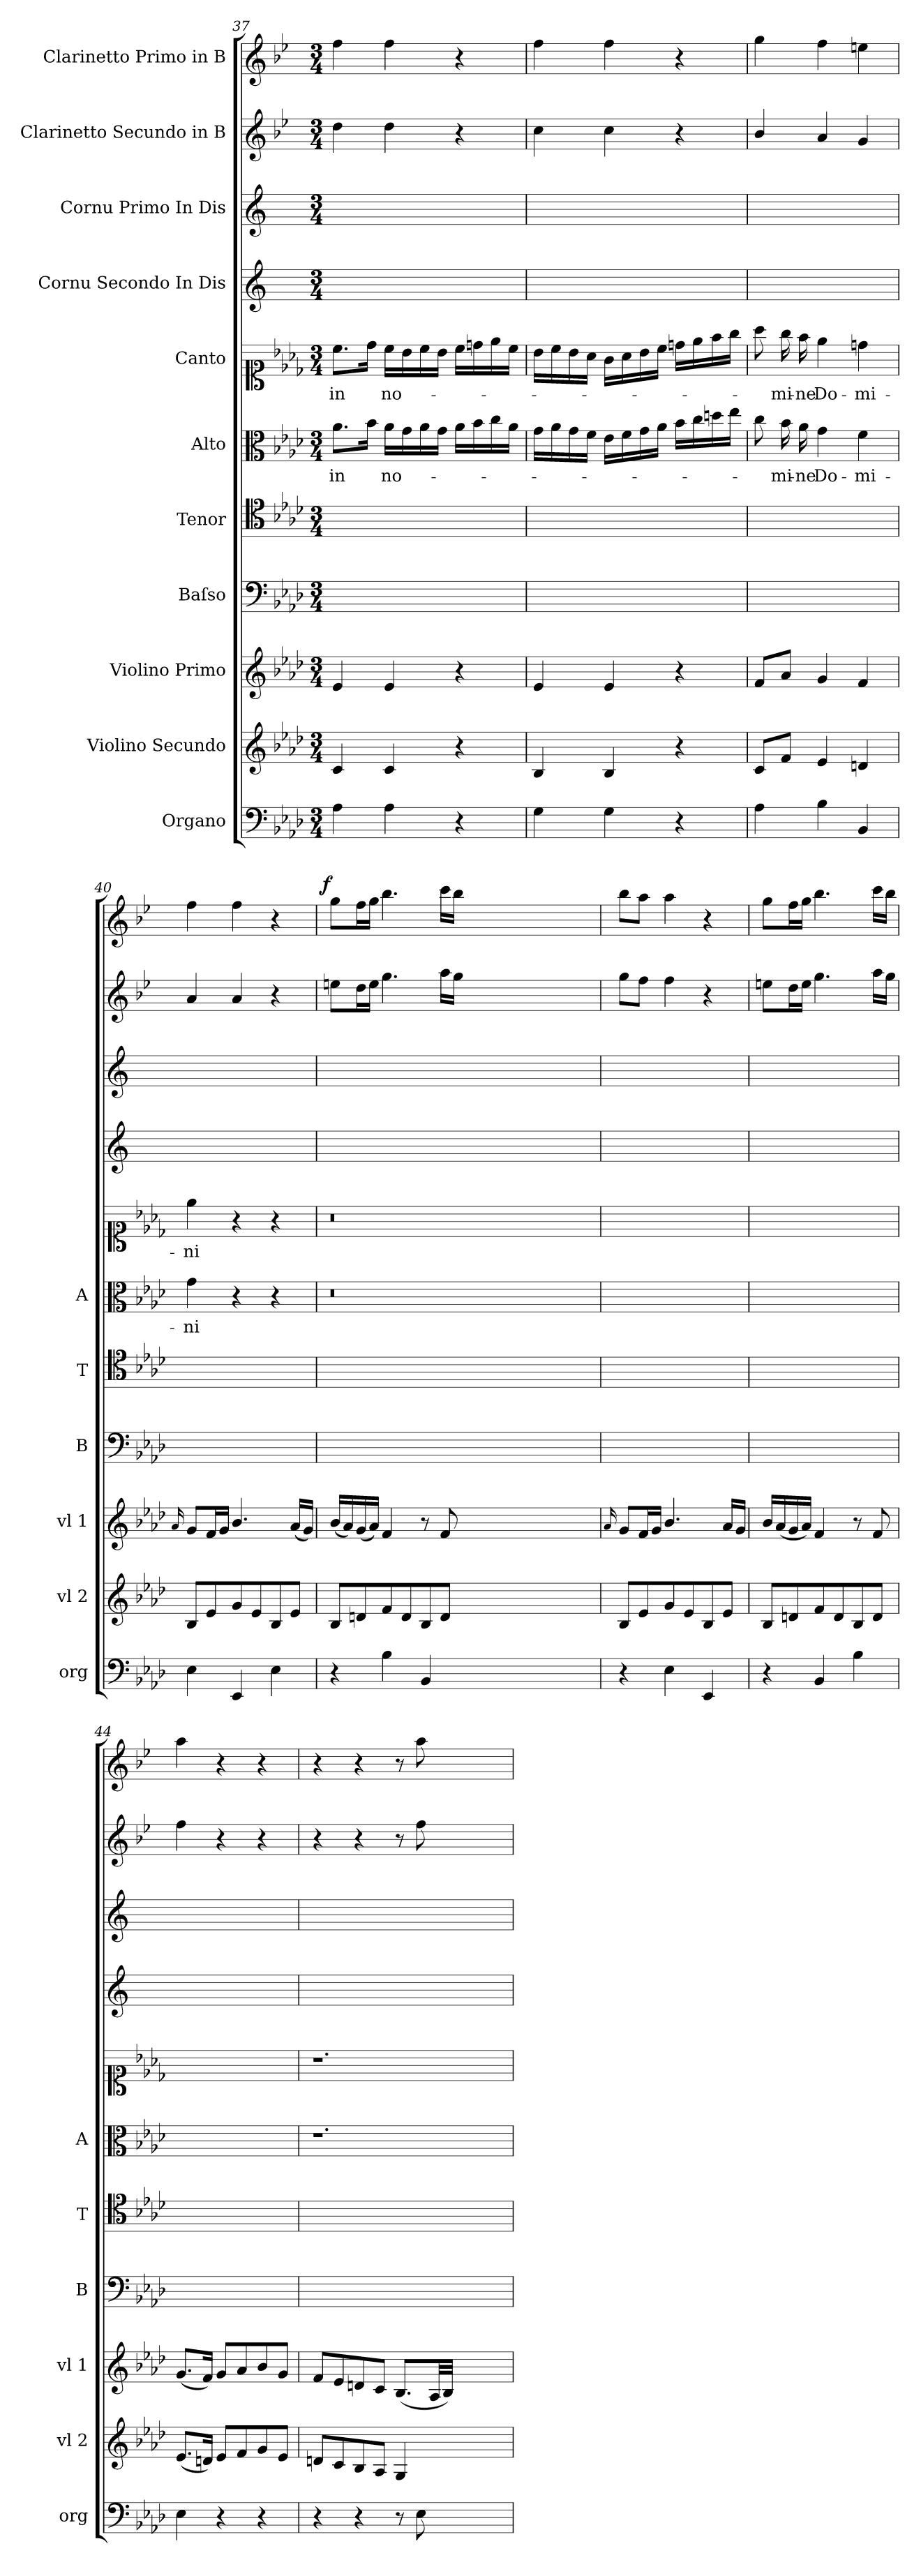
**kern	**dynam	**kern	**dynam	**kern	**dynam	**kern	**kern	**kern	**text	**kern	**text	**kern	**kern	**kern	**kern	**dynam
*part11	*part11	*part10	*part10	*part9	*part9	*part8	*part7	*part6	*part6	*part5	*part5	*part4	*part3	*part2	*part1	*part1
*staff11	*staff11	*staff10	*staff10	*staff9	*staff9	*staff8	*staff7	*staff6	*staff6	*staff5	*staff5	*staff4	*staff3	*staff2	*staff1	*staff1
*I"Organo	*	*I"Violino Secundo	*	*I"Violino Primo	*	*I"Baſso	*I"Tenor	*I"Alto	*	*I"Canto	*	*I"Cornu Secondo In Dis	*I"Cornu Primo In Dis	*I"Clarinetto Secundo in B	*I"Clarinetto Primo in B	*
*I'org	*	*I'vl 2	*	*I'vl 1	*	*I'B	*I'T	*I'A	*	*	*	*	*	*	*	*
*clefF4	*	*clefG2	*	*clefG2	*	*clefF4	*clefC4	*clefC3	*	*clefC1	*	*clefG2	*clefG2	*clefG2	*clefG2	*
*	*	*	*	*	*	*	*	*	*	*	*	*	*	*ITrd1c2	*ITrd1c2	*
*k[b-e-a-d-]	*	*k[b-e-a-d-]	*	*k[b-e-a-d-]	*	*k[b-e-a-d-]	*k[b-e-a-d-]	*k[b-e-a-d-]	*	*k[b-e-a-d-]	*	*	*	*k[b-e-a-d-]	*k[b-e-a-d-]	*
*A-:	*	*A-:	*	*A-:	*	*A-:	*A-:	*A-:	*	*A-:	*	*	*	*A-:	*A-:	*
*M3/4	*	*M3/4	*	*M3/4	*	*M3/4	*M3/4	*M3/4	*	*M3/4	*	*M3/4	*M3/4	*M3/4	*M3/4	*
=37	=37	=37	=37	=37	=37	=37	=37	=37	=37	=37	=37	=37	=37	=37	=37	=37
4A-\	.	4c/	.	4e-/	.	2.ryy	2.ryy	8.a-\L	in	8.cc\L	in	2.ryy	2.ryy	4cc\	4ee-\	.
.	.	.	.	.	.	.	.	16b-\Jk	.	16dd-\Jk	.	.	.	.	.	.
4A-\	.	4c/	.	4e-/	.	.	.	16a-\LL	no-	16cc\LL	no-	.	.	4cc\	4ee-\	.
.	.	.	.	.	.	.	.	16g\	.	16b-\	.	.	.	.	.	.
.	.	.	.	.	.	.	.	16a-\	.	16cc\	.	.	.	.	.	.
.	.	.	.	.	.	.	.	16g\JJ	.	16b-\JJ	.	.	.	.	.	.
4r	.	4r	.	4r	.	.	.	16a-\LL	.	16cc\LL	.	.	.	4r	4r	.
.	.	.	.	.	.	.	.	16b-\	.	16ddn\	.	.	.	.	.	.
.	.	.	.	.	.	.	.	16cc\	.	16ee-\	.	.	.	.	.	.
.	.	.	.	.	.	.	.	16a-\JJ	.	16cc\JJ	.	.	.	.	.	.
=38	=38	=38	=38	=38	=38	=38	=38	=38	=38	=38	=38	=38	=38	=38	=38	=38
4G\	.	4B-/	.	4e-/	.	2.ryy	2.ryy	16g\LL	.	16b-\LL	.	2.ryy	2.ryy	4b-\	4ee-\	.
.	.	.	.	.	.	.	.	16a-\	.	16cc\	.	.	.	.	.	.
.	.	.	.	.	.	.	.	16g\	.	16b-\	.	.	.	.	.	.
.	.	.	.	.	.	.	.	16f\JJ	.	16a-\JJ	.	.	.	.	.	.
4G\	.	4B-/	.	4e-/	.	.	.	16e-\LL	.	16g\LL	.	.	.	4b-\	4ee-\	.
.	.	.	.	.	.	.	.	16f\	.	16a-\	.	.	.	.	.	.
.	.	.	.	.	.	.	.	16g\	.	16b-\	.	.	.	.	.	.
.	.	.	.	.	.	.	.	16a-\JJ	.	16cc\JJ	.	.	.	.	.	.
4r	.	4r	.	4r	.	.	.	16b-\LL	.	16ddn\LL	.	.	.	4r	4r	.
.	.	.	.	.	.	.	.	16cc\	.	16ee-\	.	.	.	.	.	.
.	.	.	.	.	.	.	.	16ddn\	.	16ff\	.	.	.	.	.	.
.	.	.	.	.	.	.	.	16ee-\JJ	.	16gg\JJ	.	.	.	.	.	.
=39	=39	=39	=39	=39	=39	=39	=39	=39	=39	=39	=39	=39	=39	=39	=39	=39
4A-\	.	8c/L	.	8f/L	.	2.ryy	2.ryy	8cc\	.	8aa-\	.	2.ryy	2.ryy	4a-/	4ff\	.
.	.	8f/J	.	8a-/J	.	.	.	16b-\	-mi-	16gg\	-mi-	.	.	.	.	.
.	.	.	.	.	.	.	.	16a-\	-ne	16ff\	-ne	.	.	.	.	.
4B-\	.	4e-/	.	4g/	.	.	.	4g\	Do-	4ee-\	Do-	.	.	4g/	4ee-\	.
4BB-/	.	4dn/	.	4f/	.	.	.	4f\	-mi-	4ddn\	-mi-	.	.	4f/	4ddn\	.
=40	=40	=40	=40	=40	=40	=40	=40	=40	=40	=40	=40	=40	=40	=40	=40	=40
.	.	.	.	16qqa-/	.	.	.	.	.	.	.	.	.	.	.	.
!	!LO:DY:a	!	!LO:DY:a	!	!LO:DY:b	!	!	!	!	!	!	!	!	!	!	!
4E-\	for.	8B-/L	for	8g/L	for&colon;	2.ryy	2.ryy	4g\	-ni	4ee-\	-ni	2.ryy	2.ryy	4g/	4ee-\	.
.	.	8e-/	.	16f/L	.	.	.	.	.	.	.	.	.	.	.	.
.	.	.	.	16g/JJ	.	.	.	.	.	.	.	.	.	.	.	.
4EE-/	.	8g/	.	4.b-/	.	.	.	4r	.	4r	.	.	.	4g/	4ee-\	.
.	.	8e-/	.	.	.	.	.	.	.	.	.	.	.	.	.	.
4E-\	.	8B-/	.	.	.	.	.	4r	.	4r	.	.	.	4r	4r	.
.	.	8e-/J	.	(16a-/LL	.	.	.	.	.	.	.	.	.	.	.	.
.	.	.	.	16g/JJ)	.	.	.	.	.	.	.	.	.	.	.	.
=41	=41	=41	=41	=41	=41	=41	=41	=41	=41	=41	=41	=41	=41	=41	=41	=41
!	!	!	!	!	!	!	!	!	!	!	!	!	!	!	!	!LO:DY:a:rj
4r	.	8B-/L	.	(16b-/LL	.	2.ryy	2.ryy	0.r	.	0.r	.	2.ryy	2.ryy	8ddn\L	8ff\L	f.
.	.	.	.	16a-/)	.	.	.	.	.	.	.	.	.	.	.	.
.	.	8dn/	.	(16g/	.	.	.	.	.	.	.	.	.	16cc\L	16ee-\L	.
.	.	.	.	16a-/JJ)	.	.	.	.	.	.	.	.	.	16dd\JJ	16ff\JJ	.
4B-\	.	8f/	.	4f/	.	.	.	.	.	.	.	.	.	4.ff\	4.aa-\	.
.	.	8d/	.	.	.	.	.	.	.	.	.	.	.	.	.	.
4BB-/	.	8B-/	.	8r	.	.	.	.	.	.	.	.	.	.	.	.
.	.	8d/J	.	8f/	.	.	.	.	.	.	.	.	.	16gg\LL	16bb-\LL	.
.	.	.	.	.	.	.	.	.	.	.	.	.	.	16ff\JJ	16aa-\JJ	.
0ryy	.	0ryy	.	0ryy	.	0ryy	0ryy	.	.	.	.	0ryy	0ryy	0ryy	0ryy	.
4ryy	.	4ryy	.	4ryy	.	4ryy	4ryy	.	.	.	.	4ryy	4ryy	4ryy	4ryy	.
=42	=42	=42	=42	=42	=42	=42	=42	=42	=42	=42	=42	=42	=42	=42	=42	=42
.	.	.	.	16qqa-/	.	.	.	.	.	.	.	.	.	.	.	.
4r	.	8B-/L	.	8g/L	.	2.ryy	2.ryy	2.ryy	.	2.ryy	.	2.ryy	2.ryy	8ff\L	8aa-\L	.
.	.	8e-/	.	16f/L	.	.	.	.	.	.	.	.	.	8ee-\J	8gg\J	.
.	.	.	.	16g/JJ	.	.	.	.	.	.	.	.	.	.	.	.
4E-\	.	8g/	.	4.b-/	.	.	.	.	.	.	.	.	.	4ee-\	4gg\	.
.	.	8e-/	.	.	.	.	.	.	.	.	.	.	.	.	.	.
4EE-/	.	8B-/	.	.	.	.	.	.	.	.	.	.	.	4r	4r	.
.	.	8e-/J	.	16a-/LL	.	.	.	.	.	.	.	.	.	.	.	.
.	.	.	.	16g/JJ	.	.	.	.	.	.	.	.	.	.	.	.
=43	=43	=43	=43	=43	=43	=43	=43	=43	=43	=43	=43	=43	=43	=43	=43	=43
4r	.	8B-/L	.	16b-/LL	.	2.ryy	2.ryy	2.ryy	.	2.ryy	.	2.ryy	2.ryy	8ddn\L	8ff\L	.
.	.	.	.	(16a-/	.	.	.	.	.	.	.	.	.	.	.	.
.	.	8dn/	.	16g/	.	.	.	.	.	.	.	.	.	16cc\L	16ee-\L	.
.	.	.	.	16a-/JJ)	.	.	.	.	.	.	.	.	.	16dd\JJ	16ff\JJ	.
4BB-/	.	8f/	.	4f/	.	.	.	.	.	.	.	.	.	4.ff\	4.aa-\	.
.	.	8d/	.	.	.	.	.	.	.	.	.	.	.	.	.	.
4B-\	.	8B-/	.	8r	.	.	.	.	.	.	.	.	.	.	.	.
.	.	8d/J	.	8f/	.	.	.	.	.	.	.	.	.	16gg\LL	16bb-\LL	.
.	.	.	.	.	.	.	.	.	.	.	.	.	.	16ff\JJ	16aa-\JJ	.
=44	=44	=44	=44	=44	=44	=44	=44	=44	=44	=44	=44	=44	=44	=44	=44	=44
4E-\	.	(8.e-/L	.	(8.g/L	.	2.ryy	2.ryy	2.ryy	.	2.ryy	.	2.ryy	2.ryy	4ee-\	4gg\	.
.	.	16dn/Jk)	.	16f/Jk)	.	.	.	.	.	.	.	.	.	.	.	.
4r	.	8e-/L	.	8g/L	.	.	.	.	.	.	.	.	.	4r	4r	.
.	.	8f/	.	8a-/	.	.	.	.	.	.	.	.	.	.	.	.
4r	.	8g/	.	8b-/	.	.	.	.	.	.	.	.	.	4r	4r	.
.	.	8e-/J	.	8g/J	.	.	.	.	.	.	.	.	.	.	.	.
=45	=45	=45	=45	=45	=45	=45	=45	=45	=45	=45	=45	=45	=45	=45	=45	=45
4r	.	8dn/L	.	8f/L	.	2.ryy	2.ryy	1.r	.	1.r	.	2.ryy	2.ryy	4r	4r	.
.	.	8c/	.	8e-/	.	.	.	.	.	.	.	.	.	.	.	.
4r	.	8B-/	.	8dn/	.	.	.	.	.	.	.	.	.	4r	4r	.
.	.	8A-/J	.	8c/J	.	.	.	.	.	.	.	.	.	.	.	.
8r	.	4G/	.	(8.B-/L	.	.	.	.	.	.	.	.	.	8r	8r	.
8E-\	.	.	.	.	.	.	.	.	.	.	.	.	.	8ee-\	8gg\	.
.	.	.	.	32A-/LL	.	.	.	.	.	.	.	.	.	.	.	.
.	.	.	.	32B-/JJJ)	.	.	.	.	.	.	.	.	.	.	.	.
2.ryy	.	2.ryy	.	2.ryy	.	2.ryy	2.ryy	.	.	.	.	2.ryy	2.ryy	2.ryy	2.ryy	.
=	=	=	=	=	=	=	=	=	=	=	=	=	=	=	=	=
*-	*-	*-	*-	*-	*-	*-	*-	*-	*-	*-	*-	*-	*-	*-	*-	*-
